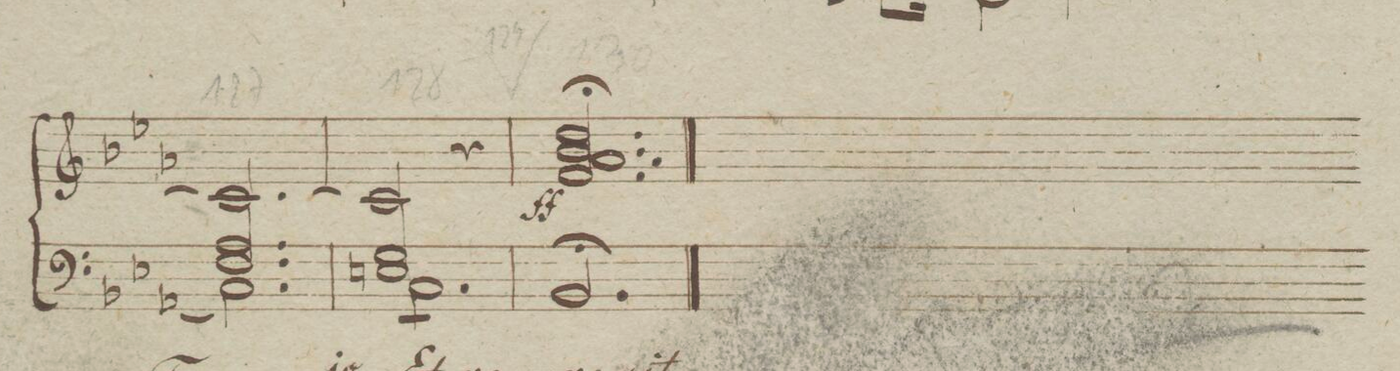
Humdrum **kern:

**kern	**dynam
*I"Organo	*
*clefF4	*
*k[fncngndnb-e-a-]	*
*met(c)	*
*M3/4	*
2.C<\]	.
=125	=125
*tremolo	*
8C<\L	.
8C<\	.
8C<\	.
8C<\	.
8C<\	.
8C<\J	.
*Xtremolo	*
=126	=126
2.BB-;/	.
==127	==127
*k[b-e-a-]	*
*M4/4	*
*met(c)	*
*-	*-
